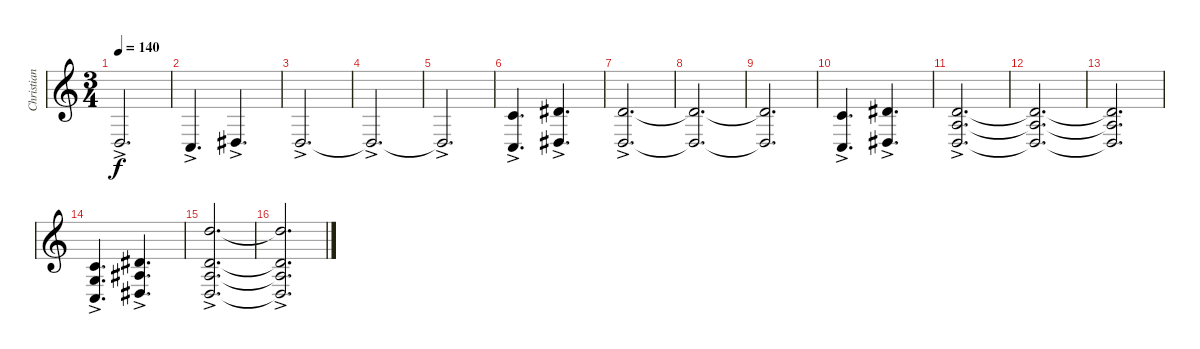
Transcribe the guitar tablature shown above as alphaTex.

\track ("Christian \"Flake\" Lorenz" "Christian ") {instrument electricgrandpiano}
\staff {score}
\tuning (E4 B3 G3 D3 A2 E2 B1) {hide}
\ts (3 4)
\tempo 140
\clef g2
\ks c
0.4{ac t}.2{d dy f} |
3.5{ac}.4{d} 1.4{ac}.4{d} |
0.4{ac}.2{d} |
0.4{ac t}.2{d} |
0.4{ac t}.2{d} |
(1.2{ac} 3.5{ac}).4{d} (4.2{ac} 1.4{ac}).4{d} |
(3.2{ac} 0.4{ac}).2{d} |
(3.2{t} 0.4{t}).2{d} |
(3.2{t} 0.4{t}).2{d} |
(1.2{ac} 3.5{ac}).4{d} (4.2{ac} 1.4{ac}).4{d} |
(3.2{ac} 2.3{ac} 0.4{ac}).2{d} |
(3.2{t} 2.3{t} 0.4{t}).2{d} |
(3.2{t} 2.3{t} 0.4{t}).2{d} |
(1.2{ac} 0.3{ac} 3.5{ac}).4{d} (4.2{ac} 3.3{ac} 1.4{ac}).4{d} |
(10.1{ac} 3.2{ac} 2.3{ac} 0.4{ac}).2{d} |
(10.1{ac t} 3.2{ac t} 2.3{ac t} 0.4{ac t}).2{d}
